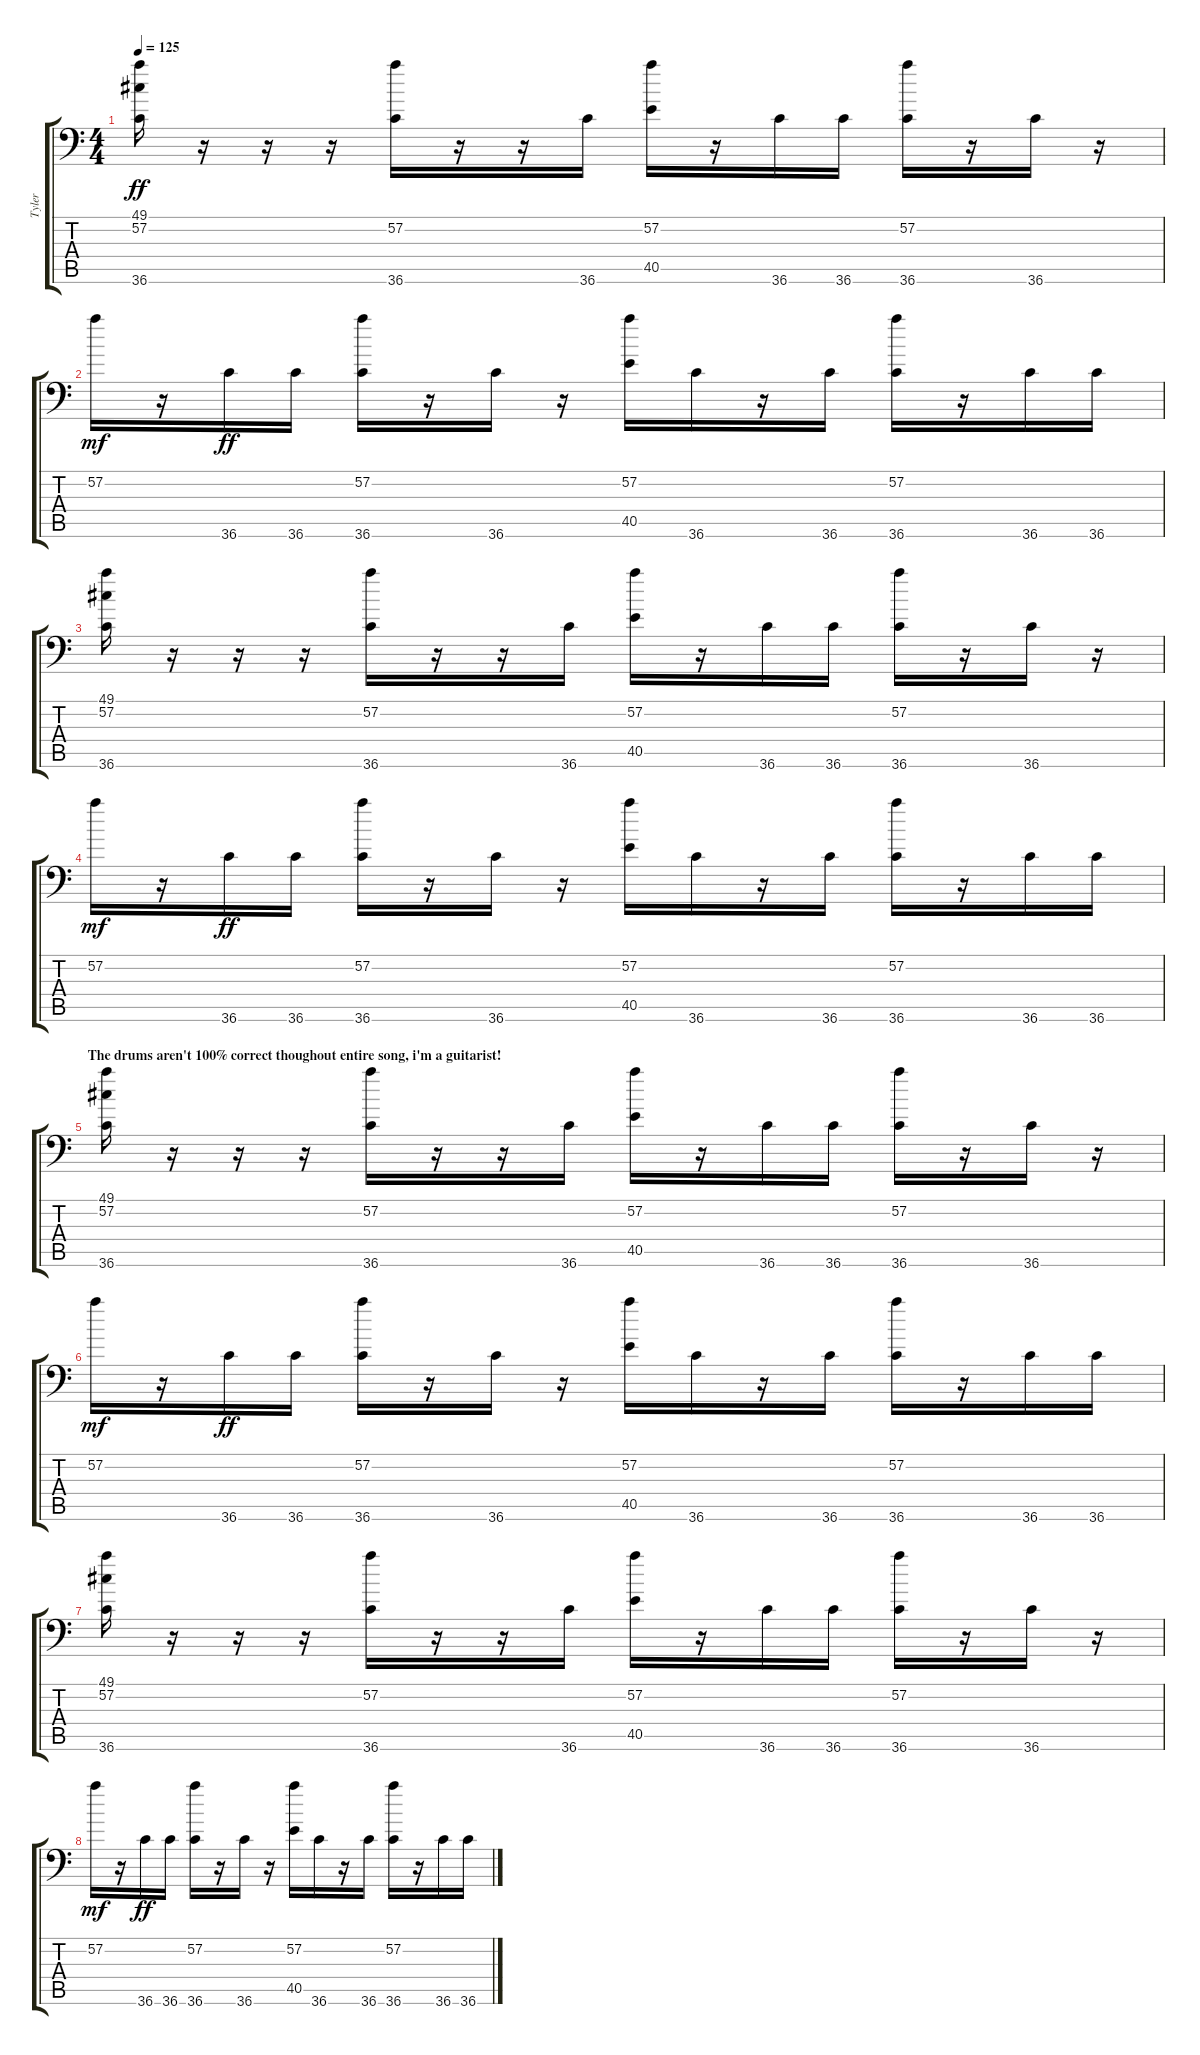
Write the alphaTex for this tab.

\track ("Tyler" "Tyler") {instrument acousticgrandpiano}
\staff {score tabs}
\tuning (C-1 C-1 C-1 C-1 C-1 C-1) {hide}
\ts (4 4)
\section ("" "")
\tempo 125
\clef f4
\ks c
(49.1 57.2 36.6).16{dy ff} r.16 r.16 r.16 (57.2 36.6).16 r.16 r.16 36.6.16 (57.2 40.5).16 r.16 36.6.16 36.6.16 (57.2 36.6).16 r.16 36.6.16 r.16 |
57.2.16{dy mf} r.16 36.6.16{dy ff} 36.6.16 (57.2 36.6).16 r.16 36.6.16 r.16 (57.2 40.5).16 36.6.16 r.16 36.6.16 (57.2 36.6).16 r.16 36.6.16 36.6.16 |
(49.1 57.2 36.6).16 r.16 r.16 r.16 (57.2 36.6).16 r.16 r.16 36.6.16 (57.2 40.5).16 r.16 36.6.16 36.6.16 (57.2 36.6).16 r.16 36.6.16 r.16 |
57.2.16{dy mf} r.16 36.6.16{dy ff} 36.6.16 (57.2 36.6).16 r.16 36.6.16 r.16 (57.2 40.5).16 36.6.16 r.16 36.6.16 (57.2 36.6).16 r.16 36.6.16 36.6.16 |
\section ("" "The drums aren't 100% correct thoughout entire song, i'm a guitarist!")
(49.1 57.2 36.6).16 r.16 r.16 r.16 (57.2 36.6).16 r.16 r.16 36.6.16 (57.2 40.5).16 r.16 36.6.16 36.6.16 (57.2 36.6).16 r.16 36.6.16 r.16 |
57.2.16{dy mf} r.16 36.6.16{dy ff} 36.6.16 (57.2 36.6).16 r.16 36.6.16 r.16 (57.2 40.5).16 36.6.16 r.16 36.6.16 (57.2 36.6).16 r.16 36.6.16 36.6.16 |
(49.1 57.2 36.6).16 r.16 r.16 r.16 (57.2 36.6).16 r.16 r.16 36.6.16 (57.2 40.5).16 r.16 36.6.16 36.6.16 (57.2 36.6).16 r.16 36.6.16 r.16 |
57.2.16{dy mf} r.16 36.6.16{dy ff} 36.6.16 (57.2 36.6).16 r.16 36.6.16 r.16 (57.2 40.5).16 36.6.16 r.16 36.6.16 (57.2 36.6).16 r.16 36.6.16 36.6.16
